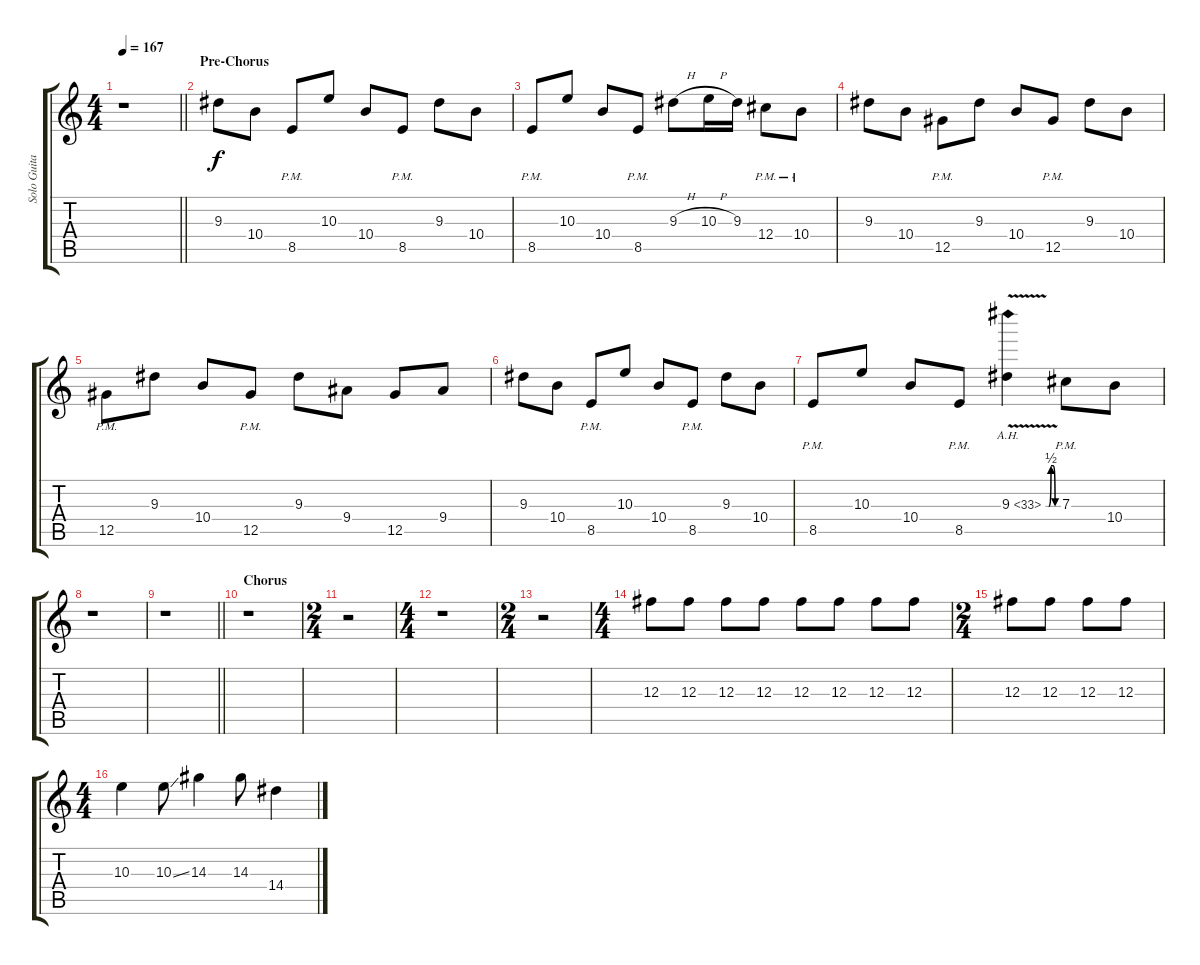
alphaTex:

\track ("Solo Guitar" "Solo Guita") {instrument overdrivenguitar}
\staff {score tabs}
\tuning (Eb4 Bb3 Gb3 Db3 Ab2 Db2) {hide}
\ts (4 4)
\tempo 167
\clef g2
\barLineRight lightlight
\ks c
r.1{dy f} |
\section ("" "Pre-Chorus")
9.3.8 10.4.8 8.5{pm}.8 10.3.8 10.4.8 8.5{pm}.8 9.3.8 10.4.8 |
8.5{pm}.8 10.3.8 10.4.8 8.5{pm}.8 9.3{h}.8 10.3{h}.16 9.3.16 12.4{pm}.8 10.4{pm}.8 |
9.3.8 10.4.8 12.5{pm}.8 9.3.8 10.4.8 12.5{pm}.8 9.3.8 10.4.8 |
12.5{pm}.8 9.3.8 10.4.8 12.5{pm}.8 9.3.8 9.4.8 12.5.8 9.4.8 |
9.3.8 10.4.8 8.5{pm}.8 10.3.8 10.4.8 8.5{pm}.8 9.3.8 10.4.8 |
8.5{pm}.8 10.3.8 10.4.8 8.5{pm}.8 9.3{be (custom 0 0 14 0 25 2 35 2 45 0 60 0) ah 24 v}.4 7.3{pm}.8 10.4.8 |
r.1 |
\barLineRight lightlight
r.1 |
\section ("" "Chorus")
r.1 |
\ts (2 4)
r.2 |
\ts (4 4)
r.1 |
\ts (2 4)
r.2 |
\ts (4 4)
12.3.8{volume 12} 12.3.8 12.3.8 12.3.8 12.3.8 12.3.8 12.3.8 12.3.8 |
\ts (2 4)
12.3.8 12.3.8 12.3.8 12.3.8 |
\ts (4 4)
10.3.4 10.3{ss}.8 14.3.4 14.3.8 14.4.4
